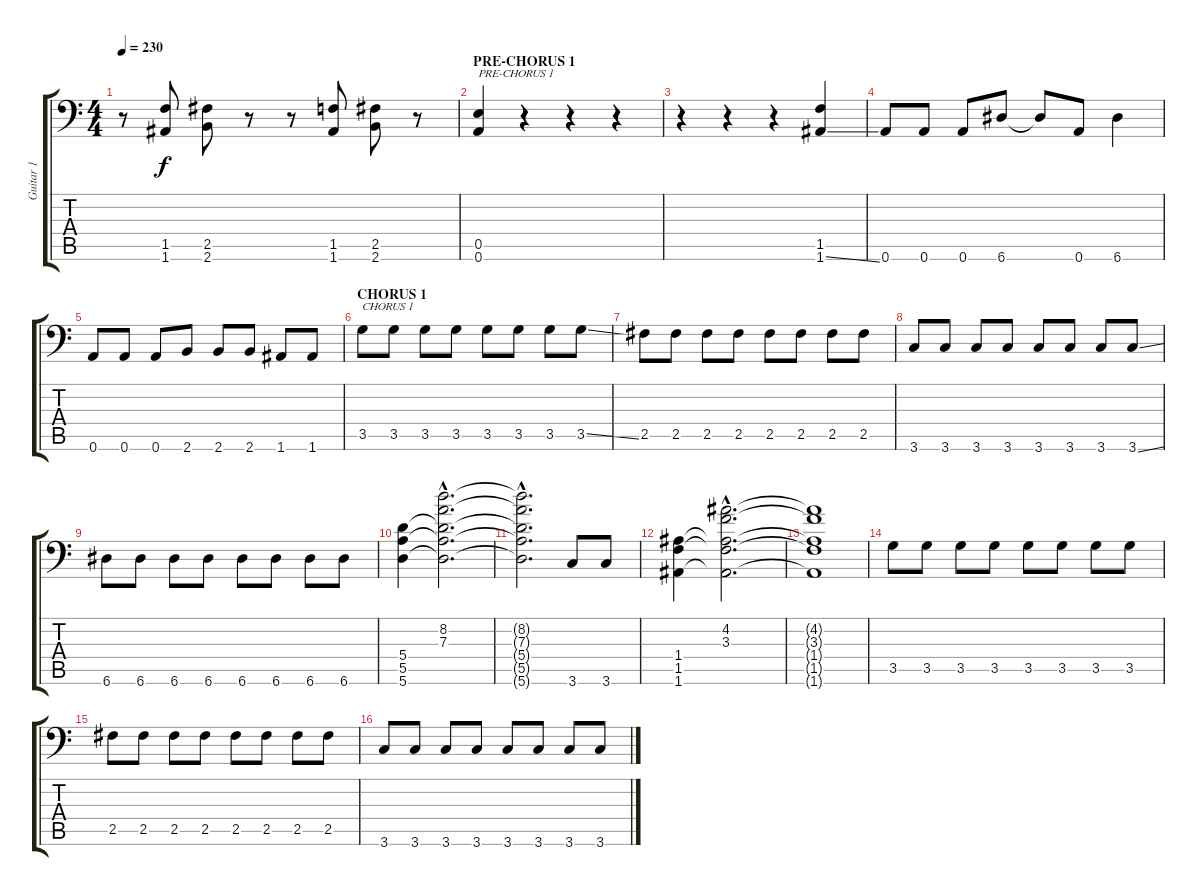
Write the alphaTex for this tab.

\track ("Guitar 1" "Guitar 1") {instrument distortionguitar}
\staff {score tabs}
\tuning (B3 Gb3 D3 A2 E2 A1) {hide}
\ts (4 4)
\tempo 230
\clef f4
\ks c
r.8{dy f} (1.5 1.6).8 (2.5 2.6).8 r.8 r.8 (1.5 1.6).8 (2.5 2.6).8 r.8 |
\section ("" "PRE-CHORUS 1")
(0.5 0.6).4{txt "PRE-CHORUS 1"} r.4 r.4 r.4 |
r.4 r.4 r.4 (1.5 1.6{ss}).4 |
0.6.8 0.6.8 0.6.8 6.6.8 6.6{t}.8 0.6.8 6.6.4 |
0.6.8 0.6.8 0.6.8 2.6.8 2.6.8 2.6.8 1.6.8 1.6.8 |
\section ("" "CHORUS 1")
3.5.8{txt "CHORUS 1"} 3.5.8 3.5.8 3.5.8 3.5.8 3.5.8 3.5.8 3.5{ss}.8 |
2.5.8 2.5.8 2.5.8 2.5.8 2.5.8 2.5.8 2.5.8 2.5.8 |
3.6.8 3.6.8 3.6.8 3.6.8 3.6.8 3.6.8 3.6.8 3.6{ss}.8 |
6.6.8 6.6.8 6.6.8 6.6.8 6.6.8 6.6.8 6.6.8 6.6.8 |
(5.4 5.5 5.6).4 (8.2{hac} 7.3{hac} 5.4{hac t} 5.5{hac t} 5.6{hac t}).2{d} |
(8.2{hac t} 7.3{hac t} 5.4{hac t} 5.5{hac t} 5.6{hac t}).2{d} 3.6.8 3.6.8 |
(1.4 1.5 1.6).4 (4.2{hac} 3.3{hac} 1.4{hac t} 1.5{hac t} 1.6{hac t}).2{d} |
(4.2{t} 3.3{t} 1.4{t} 1.5{t} 1.6{t}).1 |
3.5.8 3.5.8 3.5.8 3.5.8 3.5.8 3.5.8 3.5.8 3.5.8 |
2.5.8 2.5.8 2.5.8 2.5.8 2.5.8 2.5.8 2.5.8 2.5.8 |
3.6.8 3.6.8 3.6.8 3.6.8 3.6.8 3.6.8 3.6.8 3.6{ss}.8
